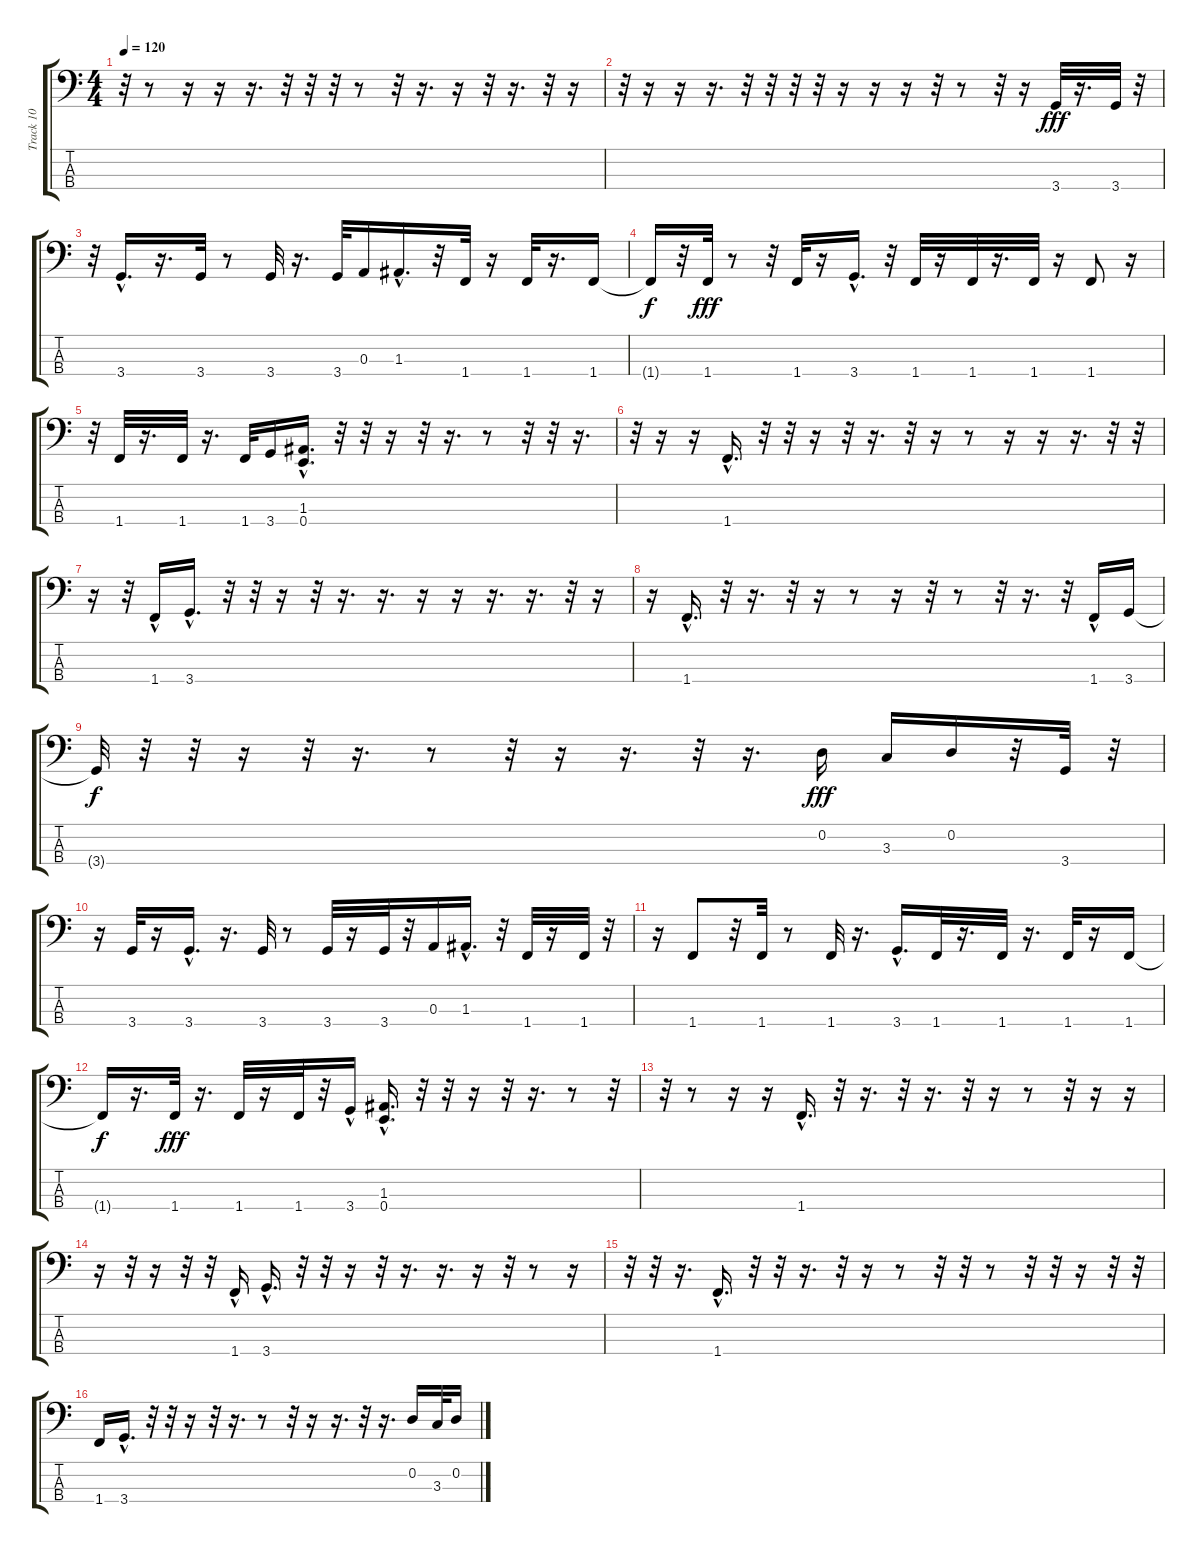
\track ("Track 10" "Track 10") {instrument synthbass1}
\staff {score tabs}
\tuning (G2 D2 A1 E1) {hide}
\ts (4 4)
\tempo 120
\clef f4
\ks c
r.32{dy fff} r.8 r.16 r.16 r.16{d} r.32 r.32 r.32 r.8 r.32 r.16{d} r.16 r.32 r.16{d} r.32 r.16 |
r.32 r.16 r.16 r.16{d} r.32 r.32 r.32 r.32 r.16 r.16 r.16 r.32 r.8 r.32 r.16 3.4.32 r.16{d} 3.4.32 r.32 |
r.32 3.4{hac}.16{d} r.16{d} 3.4.32 r.8 3.4.32 r.16{d} 3.4.32 0.3.16 1.3{hac}.16{d} r.32 1.4.32 r.16 1.4.32 r.16{d} 1.4.16 |
1.4{t}.16{dy f} r.32 1.4.32{dy fff} r.8 r.32 1.4.32 r.16 3.4{hac}.16{d} r.32 1.4.32 r.16 1.4.32 r.16{d} 1.4.32 r.16 1.4.8 r.16 |
r.32 1.4.32 r.16{d} 1.4.32 r.16{d} 1.4.32 3.4.16 (1.3 0.4{hac}).16{d} r.32 r.32 r.16 r.32 r.16{d} r.8 r.32 r.32 r.16{d} |
r.32 r.16 r.16 1.4{hac}.16{d} r.32 r.32 r.16 r.32 r.16{d} r.32 r.16 r.8 r.16 r.16 r.16{d} r.32 r.32 |
r.16 r.32 1.4{hac}.16 3.4{hac}.16{d} r.32 r.32 r.16 r.32 r.16{d} r.16{d} r.16 r.16 r.16{d} r.16{d} r.32 r.16 |
r.16 1.4{hac}.16{d} r.32 r.16{d} r.32 r.16 r.8 r.16 r.32 r.8 r.32 r.16{d} r.32 1.4{hac}.16 3.4.16 |
3.4{t}.32{dy f} r.32 r.32 r.16 r.32 r.16{d} r.8 r.32 r.16 r.16{d} r.32 r.16{d} 0.2.16{dy fff} 3.3.16 0.2.16 r.32 3.4.32 r.32 |
r.16 3.4.32 r.16 3.4{hac}.16{d} r.16{d} 3.4.32 r.8 3.4.32 r.16 3.4.32 r.32 0.3.16 1.3{hac}.16{d} r.32 1.4.32 r.16 1.4.32 r.32 |
r.16 1.4.8 r.32 1.4.32 r.8 1.4.32 r.16{d} 3.4{hac}.16{d} 1.4.32 r.16{d} 1.4.32 r.16{d} 1.4.32 r.16 1.4.16 |
1.4{t}.16{dy f} r.16{d} 1.4.32{dy fff} r.16{d} 1.4.32 r.16 1.4.32 r.32 3.4{hac}.16 (1.3 0.4{hac}).16{d} r.32 r.32 r.16 r.32 r.16{d} r.8 r.32 |
r.32 r.8 r.16 r.16 1.4{hac}.16{d} r.32 r.16{d} r.32 r.16{d} r.32 r.16 r.8 r.32 r.16 r.16 |
r.16 r.32 r.16 r.32 r.32 1.4{hac}.16 3.4{hac}.16{d} r.32 r.32 r.16 r.32 r.16{d} r.16{d} r.16 r.32 r.8 r.16 |
r.32 r.32 r.16{d} 1.4{hac}.16{d} r.32 r.32 r.16{d} r.32 r.16 r.8 r.32 r.32 r.8 r.32 r.32 r.16 r.32 r.32 |
1.4.16 3.4{hac}.16{d} r.32 r.32 r.16 r.32 r.16{d} r.8 r.32 r.16 r.16{d} r.32 r.16{d} 0.2.16 3.3.32 0.2.16
